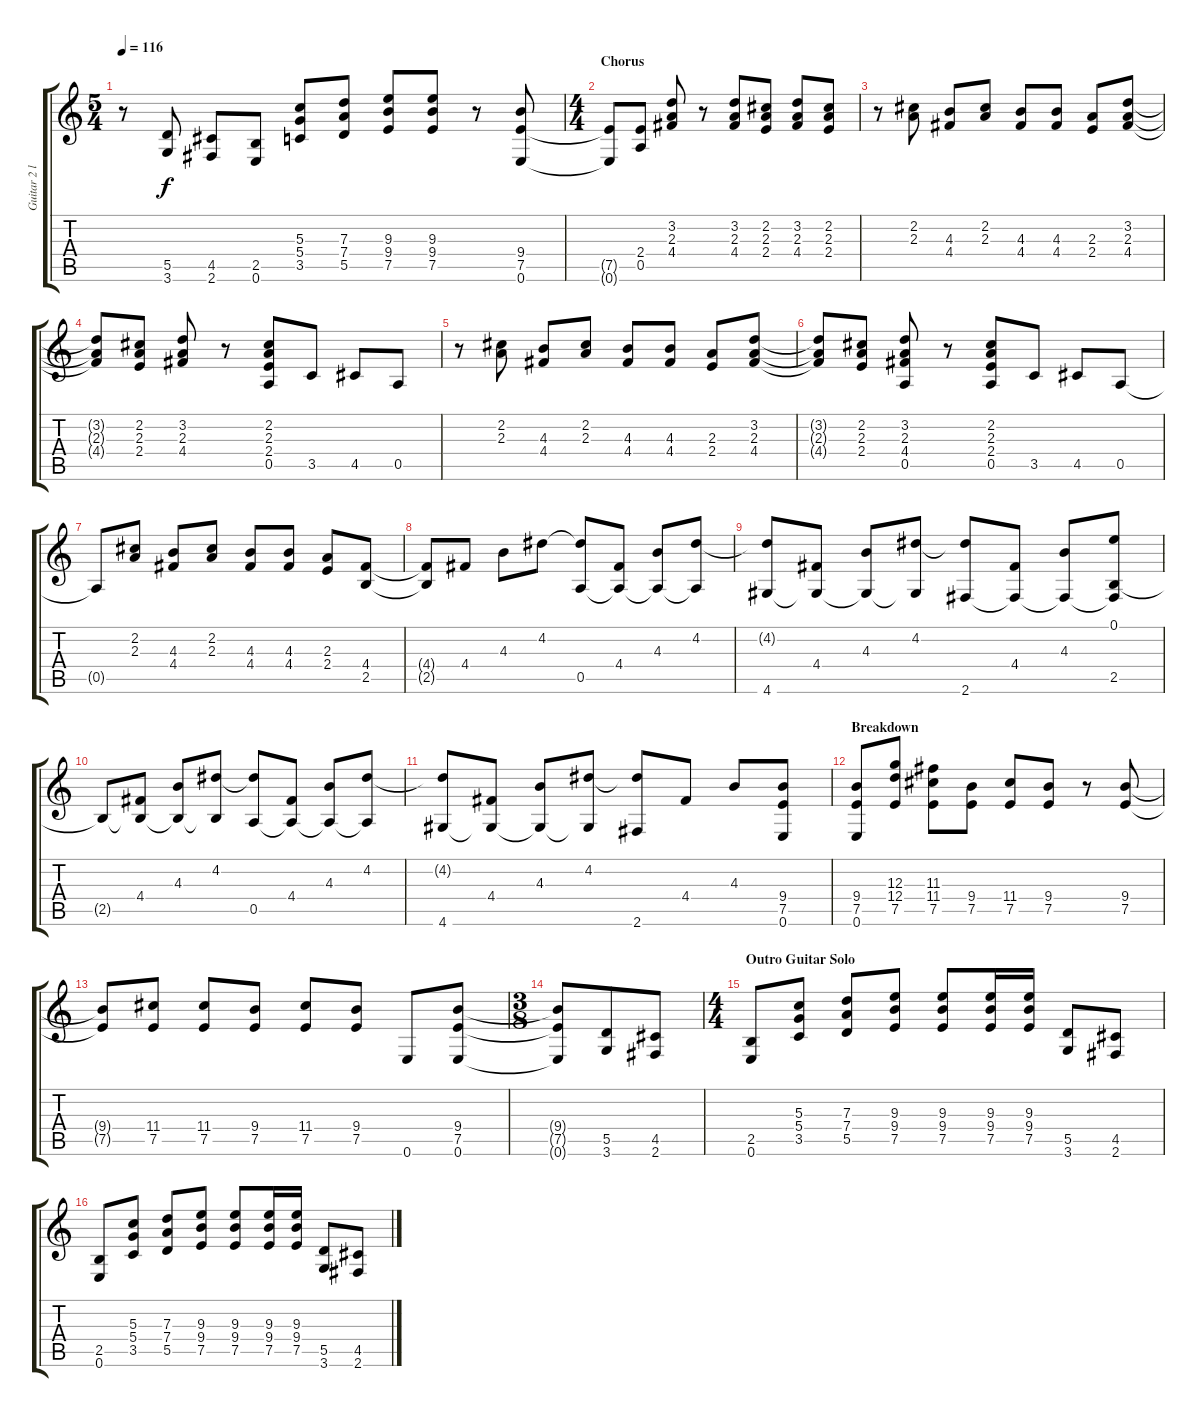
\track ("Guitar 2 lead riff" "Guitar 2 l") {instrument overdrivenguitar}
\staff {score tabs}
\tuning (E4 B3 G3 D3 A2 E2) {hide}
\ts (5 4)
\tempo 116
\clef g2
\ks c
r.8{dy f} (5.5 3.6).8 (4.5 2.6).8 (2.5 0.6).8 (5.3 5.4 3.5).8 (7.3 7.4 5.5).8 (9.3 9.4 7.5).8 (9.3 9.4 7.5).8 r.8 (9.4 7.5 0.6).8 |
\ts (4 4)
\section ("" "Chorus")
(7.5{t} 0.6{t}).8 (2.4 0.5).8 (3.2 2.3 4.4).8 r.8 (3.2 2.3 4.4).8 (2.2 2.3 2.4).8 (3.2 2.3 4.4).8 (2.2 2.3 2.4).8 |
r.8 (2.2 2.3).8 (4.3 4.4).8 (2.2 2.3).8 (4.3 4.4).8 (4.3 4.4).8 (2.3 2.4).8 (3.2 2.3 4.4).8 |
(3.2{t} 2.3{t} 4.4{t}).8 (2.2 2.3 2.4).8 (3.2 2.3 4.4).8 r.8 (2.2 2.3 2.4 0.5).8 3.5.8 4.5.8 0.5.8 |
r.8 (2.2 2.3).8 (4.3 4.4).8 (2.2 2.3).8 (4.3 4.4).8 (4.3 4.4).8 (2.3 2.4).8 (3.2 2.3 4.4).8 |
(3.2{t} 2.3{t} 4.4{t}).8 (2.2 2.3 2.4).8 (3.2 2.3 4.4 0.5).8 r.8 (2.2 2.3 2.4 0.5).8 3.5.8 4.5.8 0.5.8 |
0.5{t}.8 (2.2 2.3).8 (4.3 4.4).8 (2.2 2.3).8 (4.3 4.4).8 (4.3 4.4).8 (2.3 2.4).8 (4.4 2.5).8 |
(4.4{t} 2.5{t}).8 4.4.8 4.3.8 4.2.8 (4.2{t} 0.5).8 (4.4 0.5{t}).8 (4.3 0.5{t}).8 (4.2 0.5{t}).8 |
(4.2{t} 4.6).8 (4.4 4.6{t}).8 (4.3 4.6{t}).8 (4.2 4.6{t}).8 (4.2{t} 2.6).8 (4.4 2.6{t}).8 (4.3 2.6{t}).8 (0.1 2.5 2.6{t}).8 |
2.5{t}.8 (4.4 2.5{t}).8 (4.3 2.5{t}).8 (4.2 2.5{t}).8 (4.2{t} 0.5).8 (4.4 0.5{t}).8 (4.3 0.5{t}).8 (4.2 0.5{t}).8 |
(4.2{t} 4.6).8 (4.4 4.6{t}).8 (4.3 4.6{t}).8 (4.2 4.6{t}).8 (4.2{t} 2.6).8 4.4.8 4.3.8 (9.4 7.5 0.6).8 |
\section ("" "Breakdown")
(9.4 7.5 0.6).8 (12.3 12.4 7.5).8 (11.3 11.4 7.5).8 (9.4 7.5).8 (11.4 7.5).8 (9.4 7.5).8 r.8 (9.4 7.5).8 |
(9.4{t} 7.5{t}).8 (11.4 7.5).8 (11.4 7.5).8 (9.4 7.5).8 (11.4 7.5).8 (9.4 7.5).8 0.6.8 (9.4 7.5 0.6).8 |
\ts (3 8)
(9.4{t} 7.5{t} 0.6{t}).8 (5.5 3.6).8 (4.5 2.6).8 |
\ts (4 4)
\section ("" "Outro Guitar Solo")
(2.5 0.6).8 (5.3 5.4 3.5).8 (7.3 7.4 5.5).8 (9.3 9.4 7.5).8 (9.3 9.4 7.5).8 (9.3 9.4 7.5).16 (9.3 9.4 7.5).16 (5.5 3.6).8 (4.5 2.6).8 |
(2.5 0.6).8 (5.3 5.4 3.5).8 (7.3 7.4 5.5).8 (9.3 9.4 7.5).8 (9.3 9.4 7.5).8 (9.3 9.4 7.5).16 (9.3 9.4 7.5).16 (5.5 3.6).8 (4.5 2.6).8
